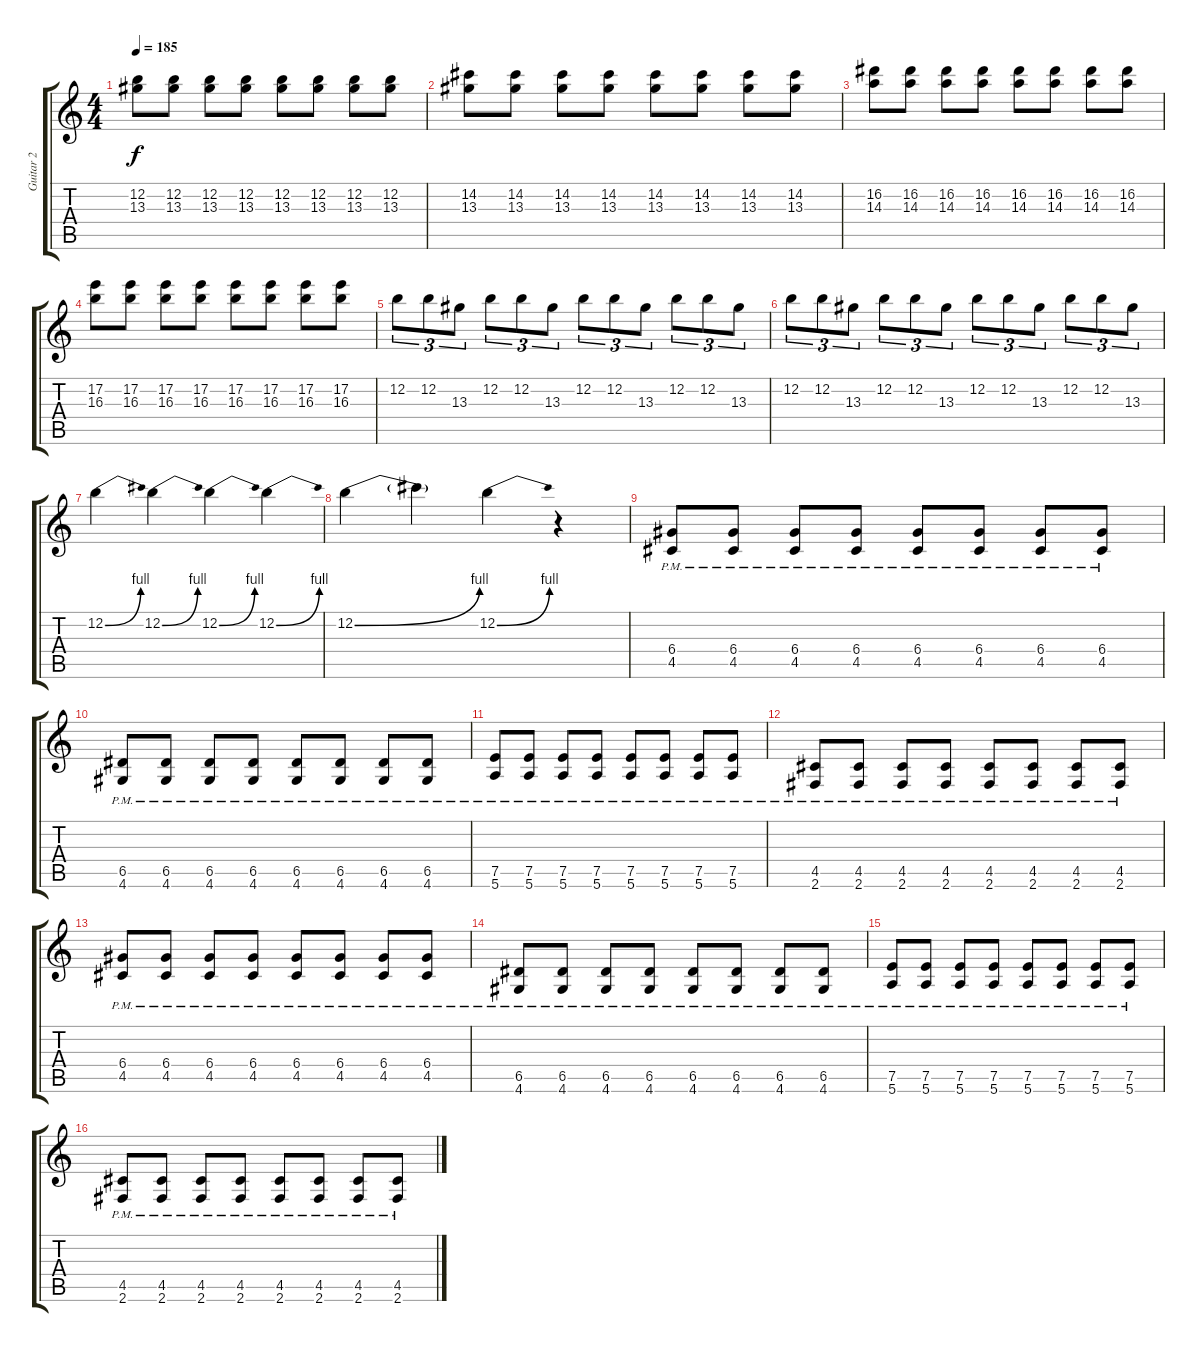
\track ("Guitar 2" "Guitar 2") {instrument overdrivenguitar}
\staff {score tabs}
\tuning (E4 B3 G3 D3 A2 E2) {hide}
\ts (4 4)
\tempo 185
\clef g2
\ks c
(12.2 13.3).8{dy f} (12.2 13.3).8 (12.2 13.3).8 (12.2 13.3).8 (12.2 13.3).8 (12.2 13.3).8 (12.2 13.3).8 (12.2 13.3).8 |
(14.2 13.3).8 (14.2 13.3).8 (14.2 13.3).8 (14.2 13.3).8 (14.2 13.3).8 (14.2 13.3).8 (14.2 13.3).8 (14.2 13.3).8 |
(16.2 14.3).8 (16.2 14.3).8 (16.2 14.3).8 (16.2 14.3).8 (16.2 14.3).8 (16.2 14.3).8 (16.2 14.3).8 (16.2 14.3).8 |
(17.2 16.3).8 (17.2 16.3).8 (17.2 16.3).8 (17.2 16.3).8 (17.2 16.3).8 (17.2 16.3).8 (17.2 16.3).8 (17.2 16.3).8 |
12.2.8{tu (3 2)} 12.2.8{tu (3 2)} 13.3.8{tu (3 2)} 12.2.8{tu (3 2)} 12.2.8{tu (3 2)} 13.3.8{tu (3 2)} 12.2.8{tu (3 2)} 12.2.8{tu (3 2)} 13.3.8{tu (3 2)} 12.2.8{tu (3 2)} 12.2.8{tu (3 2)} 13.3.8{tu (3 2)} |
12.2.8{tu (3 2)} 12.2.8{tu (3 2)} 13.3.8{tu (3 2)} 12.2.8{tu (3 2)} 12.2.8{tu (3 2)} 13.3.8{tu (3 2)} 12.2.8{tu (3 2)} 12.2.8{tu (3 2)} 13.3.8{tu (3 2)} 12.2.8{tu (3 2)} 12.2.8{tu (3 2)} 13.3.8{tu (3 2)} |
12.2{be (bend 0 0 60 4)}.4 12.2{be (bend 0 0 60 4)}.4 12.2{be (bend 0 0 60 4)}.4 12.2{be (bend 0 0 60 4)}.4 |
12.2{be (bend 0 0 60 4)}.4 12.2{t}.4 12.2{be (bend 0 0 60 4)}.4 r.4 |
(6.4{pm} 4.5{pm}).8 (6.4{pm} 4.5{pm}).8 (6.4{pm} 4.5{pm}).8 (6.4{pm} 4.5{pm}).8 (6.4{pm} 4.5{pm}).8 (6.4{pm} 4.5{pm}).8 (6.4{pm} 4.5{pm}).8 (6.4{pm} 4.5{pm}).8 |
(6.5{pm} 4.6{pm}).8 (6.5{pm} 4.6{pm}).8 (6.5{pm} 4.6{pm}).8 (6.5{pm} 4.6{pm}).8 (6.5{pm} 4.6{pm}).8 (6.5{pm} 4.6{pm}).8 (6.5{pm} 4.6{pm}).8 (6.5{pm} 4.6{pm}).8 |
(7.5{pm} 5.6{pm}).8 (7.5{pm} 5.6{pm}).8 (7.5{pm} 5.6{pm}).8 (7.5{pm} 5.6{pm}).8 (7.5{pm} 5.6{pm}).8 (7.5{pm} 5.6{pm}).8 (7.5{pm} 5.6{pm}).8 (7.5{pm} 5.6{pm}).8 |
(4.5{pm} 2.6{pm}).8 (4.5{pm} 2.6{pm}).8 (4.5{pm} 2.6{pm}).8 (4.5{pm} 2.6{pm}).8 (4.5{pm} 2.6{pm}).8 (4.5{pm} 2.6{pm}).8 (4.5{pm} 2.6{pm}).8 (4.5{pm} 2.6{pm}).8 |
(6.4{pm} 4.5{pm}).8 (6.4{pm} 4.5{pm}).8 (6.4{pm} 4.5{pm}).8 (6.4{pm} 4.5{pm}).8 (6.4{pm} 4.5{pm}).8 (6.4{pm} 4.5{pm}).8 (6.4{pm} 4.5{pm}).8 (6.4{pm} 4.5{pm}).8 |
(6.5{pm} 4.6{pm}).8 (6.5{pm} 4.6{pm}).8 (6.5{pm} 4.6{pm}).8 (6.5{pm} 4.6{pm}).8 (6.5{pm} 4.6{pm}).8 (6.5{pm} 4.6{pm}).8 (6.5{pm} 4.6{pm}).8 (6.5{pm} 4.6{pm}).8 |
(7.5{pm} 5.6{pm}).8 (7.5{pm} 5.6{pm}).8 (7.5{pm} 5.6{pm}).8 (7.5{pm} 5.6{pm}).8 (7.5{pm} 5.6{pm}).8 (7.5{pm} 5.6{pm}).8 (7.5{pm} 5.6{pm}).8 (7.5{pm} 5.6{pm}).8 |
(4.5{pm} 2.6{pm}).8 (4.5{pm} 2.6{pm}).8 (4.5{pm} 2.6{pm}).8 (4.5{pm} 2.6{pm}).8 (4.5{pm} 2.6{pm}).8 (4.5{pm} 2.6{pm}).8 (4.5{pm} 2.6{pm}).8 (4.5{pm} 2.6{pm}).8
